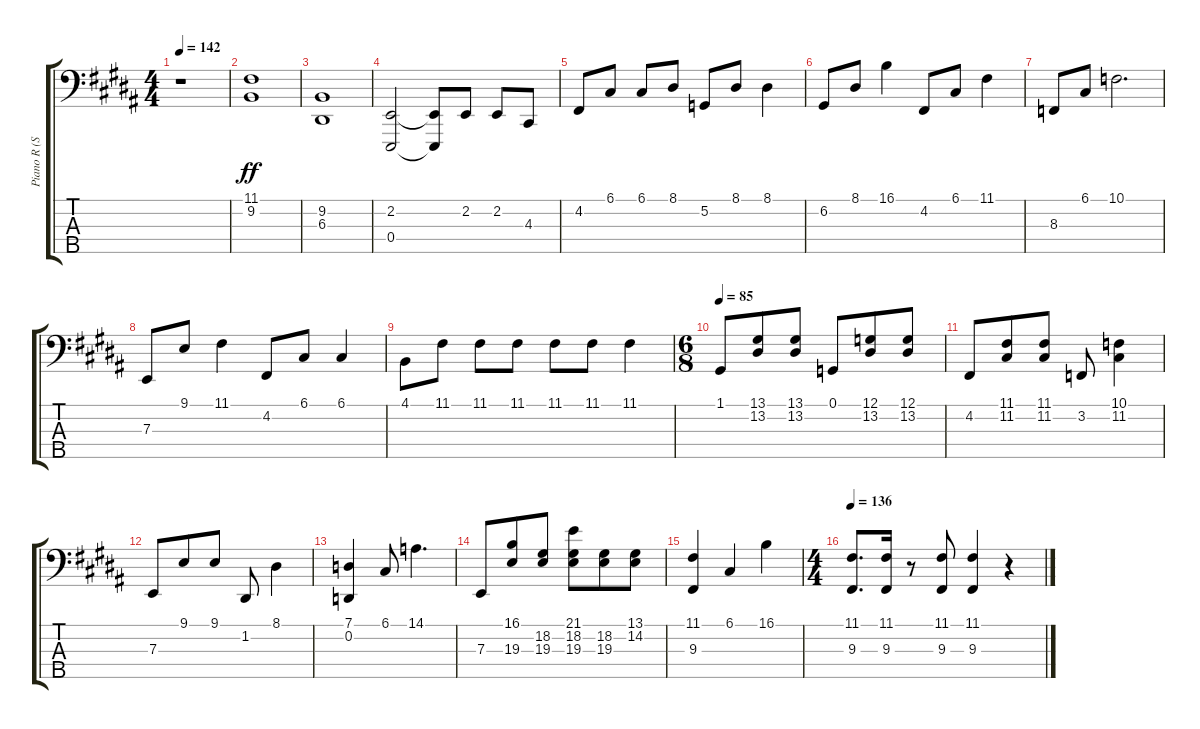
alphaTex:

\track ("Piano R (Staff 2)" "Piano R (S") {instrument acousticgrandpiano}
\staff {score tabs}
\tuning (G2 D2 A1 E1 B0) {hide}
\ts (4 4)
\tempo 142
\clef f4
\ks b
r.1{dy ff} |
(11.1 9.2).1 |
(9.2 6.3).1 |
(2.2 0.4).2 (2.2{t} 0.4{t}).8 2.2.8 2.2.8 4.3.8 |
4.2.8 6.1.8 6.1.8 8.1.8 5.2.8 8.1.8 8.1.4 |
6.2.8 8.1.8 16.1.4 4.2.8 6.1.8 11.1.4 |
8.3.8 6.1.8 10.1.2{d} |
7.3.8 9.1.8 11.1.4 4.2.8 6.1.8 6.1.4 |
4.1.8 11.1.8 11.1.8 11.1.8 11.1.8 11.1.8 11.1.4 |
\ts (6 8)
\tempo 85
1.1.8 (13.1 13.2).8 (13.1 13.2).8 0.1.8 (12.1 13.2).8 (12.1 13.2).8 |
4.2.8 (11.1 11.2).8 (11.1 11.2).8 3.2.8 (10.1 11.2).4 |
7.3.8 9.1.8 9.1.8 1.2.8 8.1.4 |
(7.1 0.2).4 6.1.8 14.1.4{d} |
7.3.8 (16.1 19.3).8 (18.2 19.3).8 (21.1 18.2 19.3).8 (18.2 19.3).8 (13.1 14.2).8 |
(11.1 9.3).4 6.1.4 16.1.4 |
\ts (4 4)
\tempo 136
(11.1 9.3).8{d} (11.1 9.3).16 r.8 (11.1 9.3).8 (11.1 9.3).4 r.4
